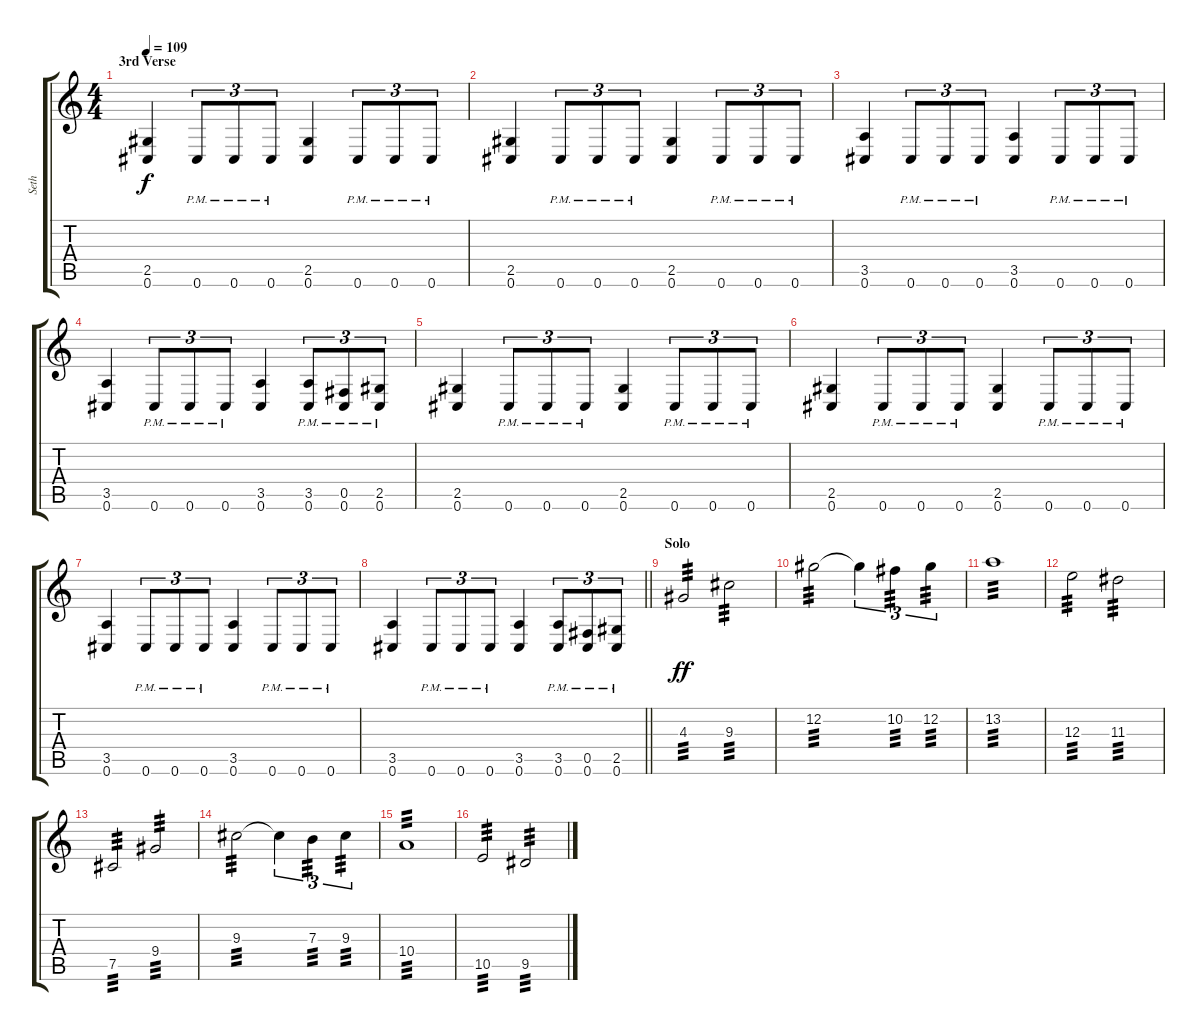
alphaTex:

\track ("Seth " "Seth ") {instrument overdrivenguitar}
\staff {score tabs}
\tuning (Db4 Ab3 E3 B2 Gb2 Db2) {hide}
\ts (4 4)
\section ("" "3rd Verse")
\tempo 109
\clef g2
\ks c
(2.5 0.6).4{dy f instrument overdrivenguitar} 0.6{pm}.8{tu (3 2)} 0.6{pm}.8{tu (3 2)} 0.6{pm}.8{tu (3 2)} (2.5 0.6).4 0.6{pm}.8{tu (3 2)} 0.6{pm}.8{tu (3 2)} 0.6{pm}.8{tu (3 2)} |
(2.5 0.6).4 0.6{pm}.8{tu (3 2)} 0.6{pm}.8{tu (3 2)} 0.6{pm}.8{tu (3 2)} (2.5 0.6).4 0.6{pm}.8{tu (3 2)} 0.6{pm}.8{tu (3 2)} 0.6{pm}.8{tu (3 2)} |
(3.5 0.6).4 0.6{pm}.8{tu (3 2)} 0.6{pm}.8{tu (3 2)} 0.6{pm}.8{tu (3 2)} (3.5 0.6).4 0.6{pm}.8{tu (3 2)} 0.6{pm}.8{tu (3 2)} 0.6{pm}.8{tu (3 2)} |
(3.5 0.6).4 0.6{pm}.8{tu (3 2)} 0.6{pm}.8{tu (3 2)} 0.6{pm}.8{tu (3 2)} (3.5 0.6).4 (3.5{pm} 0.6{pm}).8{tu (3 2)} (0.5{pm} 0.6{pm}).8{tu (3 2)} (2.5{pm} 0.6{pm}).8{tu (3 2)} |
(2.5 0.6).4 0.6{pm}.8{tu (3 2)} 0.6{pm}.8{tu (3 2)} 0.6{pm}.8{tu (3 2)} (2.5 0.6).4 0.6{pm}.8{tu (3 2)} 0.6{pm}.8{tu (3 2)} 0.6{pm}.8{tu (3 2)} |
(2.5 0.6).4 0.6{pm}.8{tu (3 2)} 0.6{pm}.8{tu (3 2)} 0.6{pm}.8{tu (3 2)} (2.5 0.6).4 0.6{pm}.8{tu (3 2)} 0.6{pm}.8{tu (3 2)} 0.6{pm}.8{tu (3 2)} |
(3.5 0.6).4 0.6{pm}.8{tu (3 2)} 0.6{pm}.8{tu (3 2)} 0.6{pm}.8{tu (3 2)} (3.5 0.6).4 0.6{pm}.8{tu (3 2)} 0.6{pm}.8{tu (3 2)} 0.6{pm}.8{tu (3 2)} |
\barLineRight lightlight
(3.5 0.6).4 0.6{pm}.8{tu (3 2)} 0.6{pm}.8{tu (3 2)} 0.6{pm}.8{tu (3 2)} (3.5 0.6).4 (3.5{pm} 0.6{pm}).8{tu (3 2)} (0.5{pm} 0.6{pm}).8{tu (3 2)} (2.5{pm} 0.6{pm}).8{tu (3 2)} |
\section ("" "Solo ")
4.3.2{tp 3 dy ff} 9.3.2{tp 3} |
12.2.2{tp 3} 12.2{t}.4{tu (3 2)} 10.2.4{tu (3 2) tp 3} 12.2.4{tu (3 2) tp 3} |
13.2.1{tp 3} |
12.3.2{tp 3} 11.3.2{tp 3} |
7.5.2{tp 3} 9.4.2{tp 3} |
9.3.2{tp 3} 9.3{t}.4{tu (3 2)} 7.3.4{tu (3 2) tp 3} 9.3.4{tu (3 2) tp 3} |
10.4.1{tp 3} |
10.5.2{tp 3} 9.5.2{tp 3}
